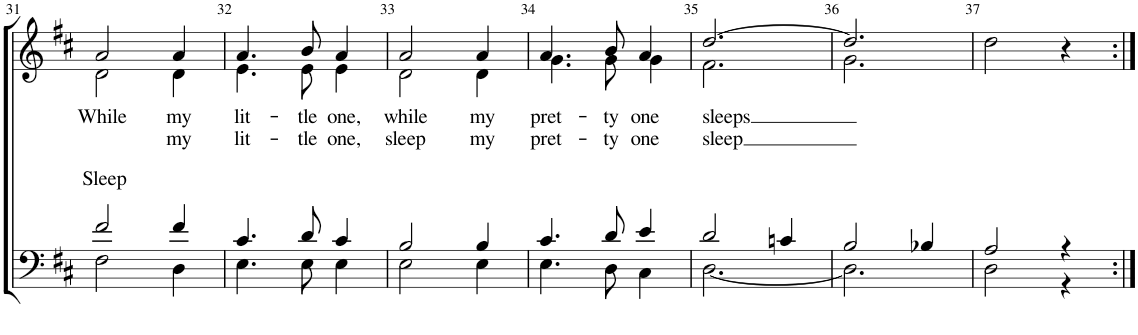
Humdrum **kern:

**kern	**kern	**text	**text
*part2	*part1	*part1	*part1
*staff2	*staff1	*staff1	*staff1
*I"T B	*I"S A	*	*
!!LO:PB:g=z
*clefF4	*clefG2	*	*
*k[f#c#]	*k[f#c#]	*	*
*M3/4	*M3/4	*	*
=31	=31	=31	=31
*^	*	*	*
!	!	!	!LO:LY:b	!LO:LY:b
*	*	*^	*	*
2f#/	2F#\	2a/	2d\	While	Sleep
!	!	!	!	!LO:LY:b	!LO:LY:b
4f#/	4D\	4a/	4d\	my	my
=32	=32	=32	=32	=32	=32
!	!	!	!	!LO:LY:b	!LO:LY:b
4.c#/	4.E\	4.a/	4.e\	lit-	lit-
!	!	!	!	!LO:LY:b	!LO:LY:b
8d/	8E\	8b/	8e\	-tle	-tle
!	!	!	!	!LO:LY:b	!LO:LY:b
4c#/	4E\	4a/	4e\	one,	one,
=33	=33	=33	=33	=33	=33
!	!	!	!	!LO:LY:b	!LO:LY:b
2B/	2E\	2a/	2d\	while	sleep
!	!	!	!	!LO:LY:b	!LO:LY:b
4B/	4E\	4a/	4d\	my	my
=34	=34	=34	=34	=34	=34
!	!	!	!	!LO:LY:b	!LO:LY:b
4.c#/	4.E\	4.a/	4.g\	pret-	pret-
!	!	!	!	!LO:LY:b	!LO:LY:b
8d/	8D\	8b/	8g\	-ty	-ty
!	!	!	!	!LO:LY:b	!LO:LY:b
4e/	4C#\	4a/	4g\	one	one
=35	=35	=35	=35	=35	=35
!	!	!	!	!LO:LY:b	!LO:LY:b
2d/	[2.D\	[2.dd/	2.f#\	sleeps	sleep
4cn/	.	.	.	.	.
=36	=36	=36	=36	=36	=36
2B/	2.D\]	2.dd/]	2.g\	.	.
4B-X/	.	.	.	.	.
*	*	*v	*v	*	*
=37	=37	=37	=37	=37
2A/	2D\	2dd\	.	.
4r	4r	4r	.	.
*v	*v	*	*	*
=:|!	=:|!	=:|!	=:|!
*-	*-	*-	*-
